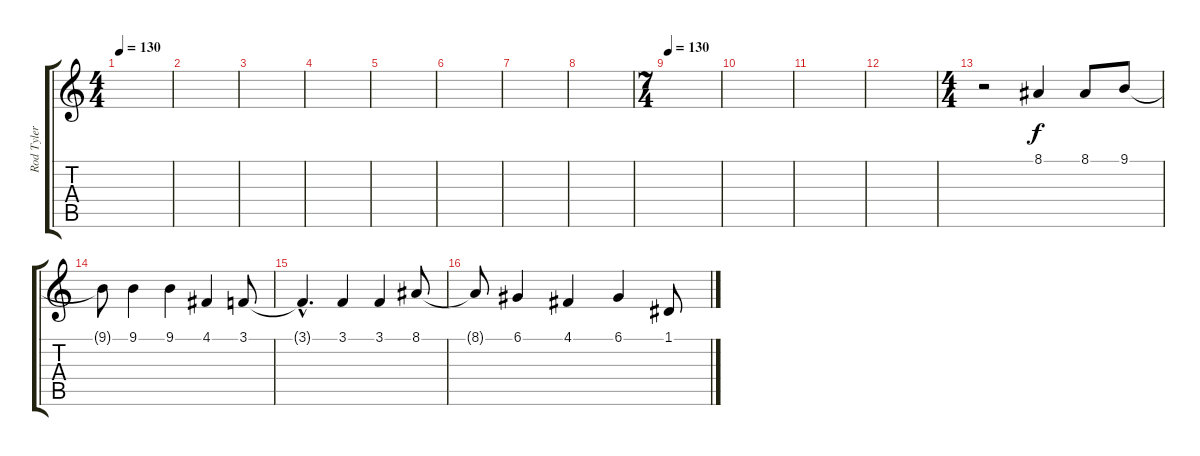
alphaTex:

\track ("Rod Tyler - Vocals" "Rod Tyler ") {instrument flute}
\staff {score tabs}
\tuning (D4 A3 F3 C3 G2 D2) {hide}
\ts (4 4)
\tempo 130
\clef g2
\ks c
|
|
|
|
|
|
|
|
\ts (7 4)
\tempo 130
|
|
|
|
\ts (4 4)
r.2 8.1.4 8.1.8 9.1.8 |
9.1{t}.8 9.1.4 9.1.4 4.1.4 3.1.8 |
3.1{hac t}.4{d} 3.1.4 3.1.4 8.1.8 |
8.1{t}.8 6.1.4 4.1.4 6.1.4 1.1.8
